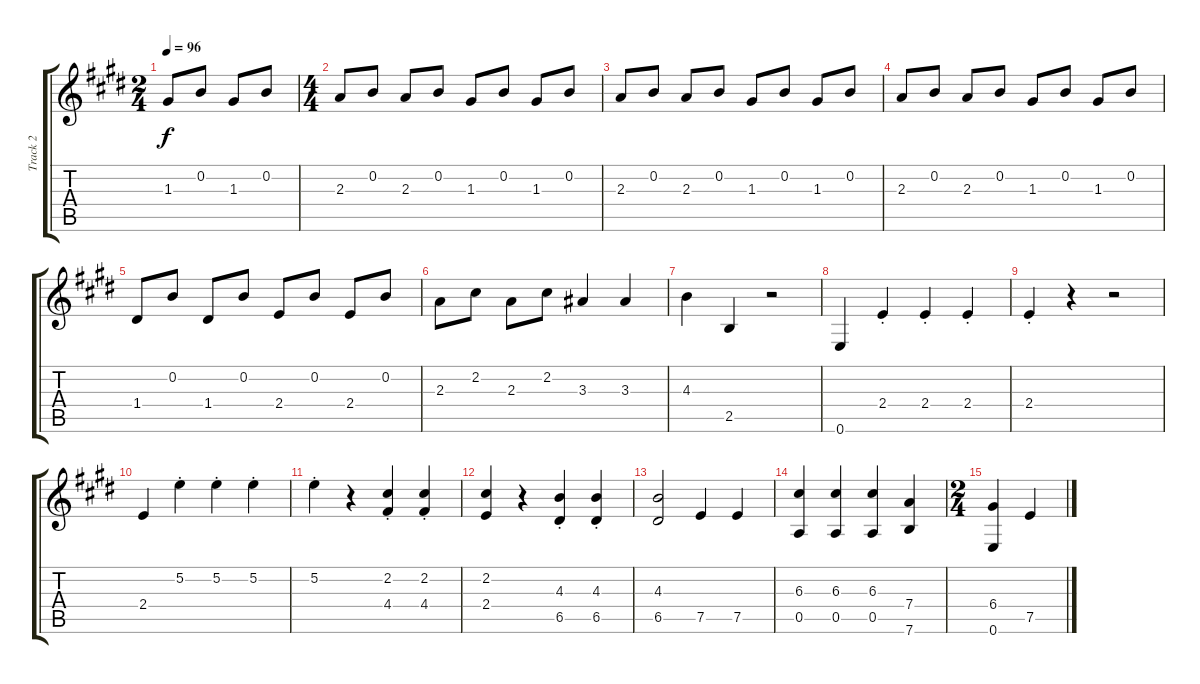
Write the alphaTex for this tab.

\track ("Track 2" "Track 2") {instrument acousticguitarnylon}
\staff {score tabs}
\tuning (E4 B3 G3 D3 A2 E2) {hide}
\ts (2 4)
\tempo 96
\clef g2
\ks e
1.3.8{dy f} 0.2.8 1.3.8 0.2.8 |
\ts (4 4)
2.3.8 0.2.8 2.3.8 0.2.8 1.3.8 0.2.8 1.3.8 0.2.8 |
2.3.8 0.2.8 2.3.8 0.2.8 1.3.8 0.2.8 1.3.8 0.2.8 |
2.3.8 0.2.8 2.3.8 0.2.8 1.3.8 0.2.8 1.3.8 0.2.8 |
1.4.8 0.2.8 1.4.8 0.2.8 2.4.8 0.2.8 2.4.8 0.2.8 |
2.3.8 2.2.8 2.3.8 2.2.8 3.3.4 3.3.4 |
4.3.4 2.5.4 r.2 |
0.6.4 2.4{st}.4 2.4{st}.4 2.4{st}.4 |
2.4{st}.4 r.4 r.2 |
2.4.4 5.2{st}.4 5.2{st}.4 5.2{st}.4 |
5.2{st}.4 r.4 (2.2{st} 4.4{st}).4 (2.2{st} 4.4{st}).4 |
(2.2 2.4).4 r.4 (4.3{st} 6.5{st}).4 (4.3{st} 6.5{st}).4 |
(4.3 6.5).2 7.5.4 7.5.4 |
(6.3 0.5).4 (6.3 0.5).4 (6.3 0.5).4 (7.4 7.6).4 |
\ts (2 4)
(6.4 0.6).4 7.5.4
